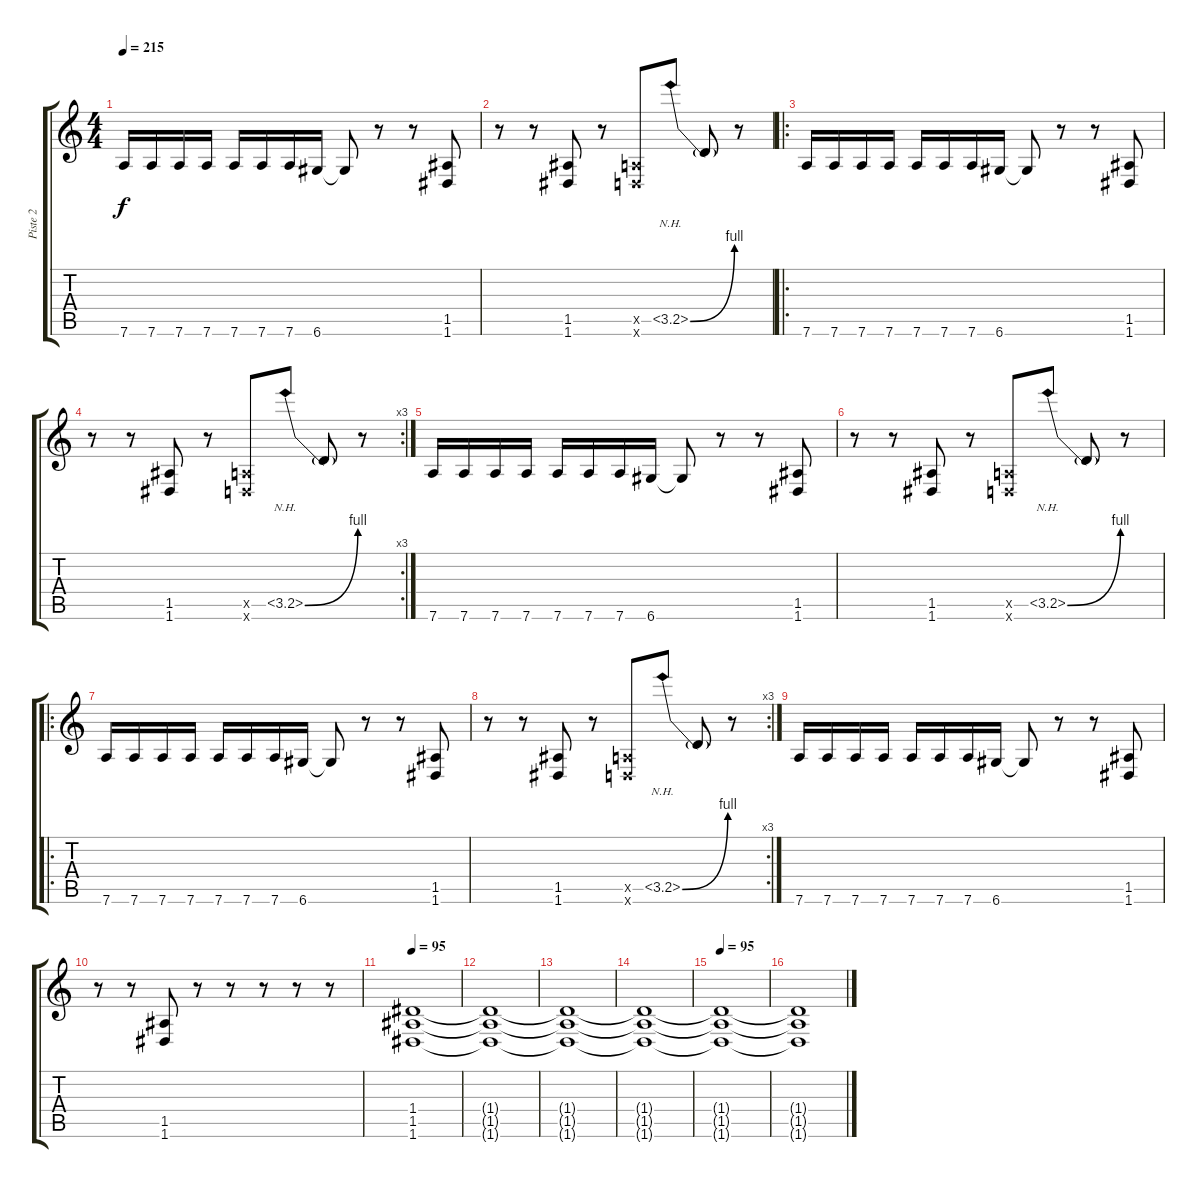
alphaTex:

\track ("Piste 2" "Piste 2") {instrument distortionguitar}
\staff {score tabs}
\tuning (E4 B3 G3 D3 A2 D2) {hide}
\ts (4 4)
\tempo 215
\clef g2
\ks c
7.6.16{dy f} 7.6.16 7.6.16 7.6.16 7.6.16 7.6.16 7.6.16 6.6.16 6.6{t}.8 r.8 r.8 (1.5 1.6).8 |
r.8 r.8 (1.5 1.6).8 r.8 (0.5{x} 0.6{x}).8 3.5{be (bend 0 0 60 4) nh}.8 3.5{t}.8 r.8 |
\ro
7.6.16 7.6.16 7.6.16 7.6.16 7.6.16 7.6.16 7.6.16 6.6.16 6.6{t}.8 r.8 r.8 (1.5 1.6).8 |
\rc 3
r.8 r.8 (1.5 1.6).8 r.8 (0.5{x} 0.6{x}).8 3.5{be (bend 0 0 60 4) nh}.8 3.5{t}.8 r.8 |
7.6.16 7.6.16 7.6.16 7.6.16 7.6.16 7.6.16 7.6.16 6.6.16 6.6{t}.8 r.8 r.8 (1.5 1.6).8 |
r.8 r.8 (1.5 1.6).8 r.8 (0.5{x} 0.6{x}).8 3.5{be (bend 0 0 60 4) nh}.8 3.5{t}.8 r.8 |
\ro
7.6.16 7.6.16 7.6.16 7.6.16 7.6.16 7.6.16 7.6.16 6.6.16 6.6{t}.8 r.8 r.8 (1.5 1.6).8 |
\rc 3
r.8 r.8 (1.5 1.6).8 r.8 (0.5{x} 0.6{x}).8 3.5{be (bend 0 0 60 4) nh}.8 3.5{t}.8 r.8 |
7.6.16 7.6.16 7.6.16 7.6.16 7.6.16 7.6.16 7.6.16 6.6.16 6.6{t}.8 r.8 r.8 (1.5 1.6).8 |
r.8 r.8 (1.5 1.6).8 r.8 r.8 r.8 r.8 r.8 |
\tempo 95
(1.4 1.5 1.6).1 |
(1.4{t} 1.5{t} 1.6{t}).1 |
(1.4{t} 1.5{t} 1.6{t}).1 |
(1.4{t} 1.5{t} 1.6{t}).1 |
\tempo 95
(1.4{t} 1.5{t} 1.6{t}).1 |
(1.4{t} 1.5{t} 1.6{t}).1
